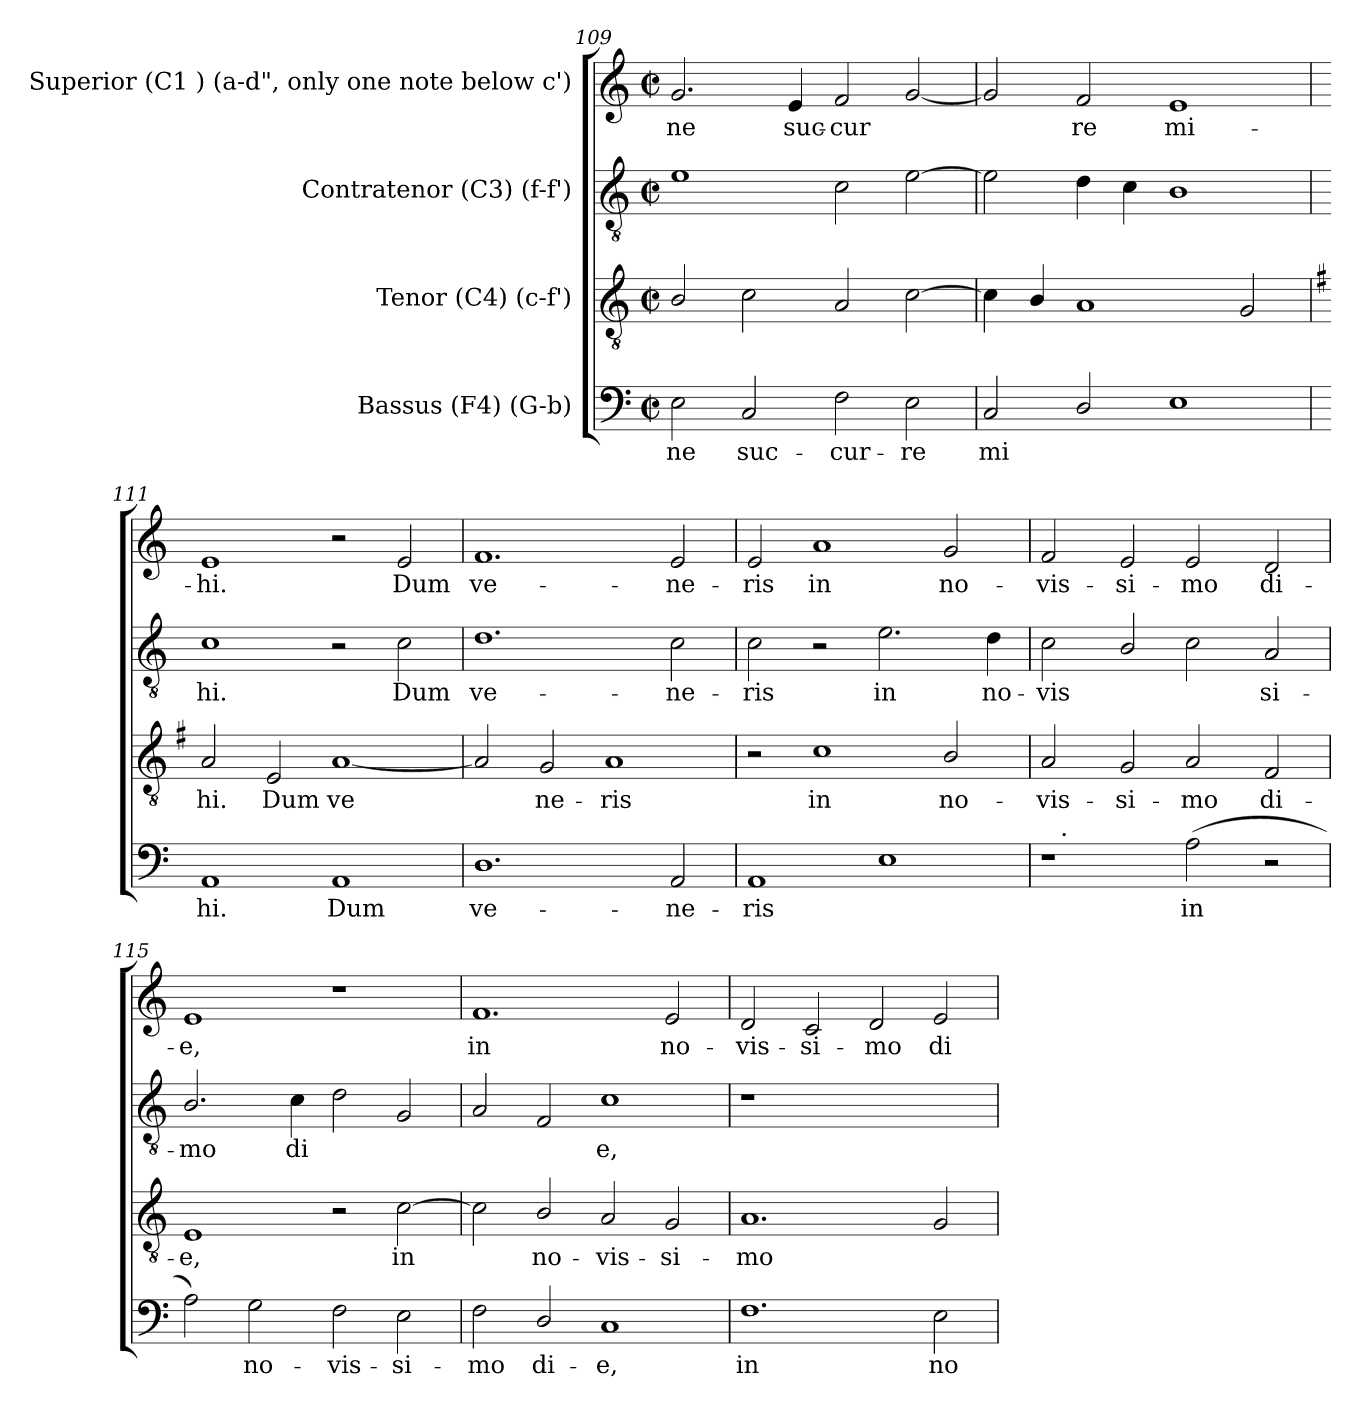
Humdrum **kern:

**kern	**text	**kern	**text	**kern	**text	**kern	**text
*part4	*part4	*part3	*part3	*part2	*part2	*part1	*part1
*staff4	*staff4	*staff3	*staff3	*staff2	*staff2	*staff1	*staff1
*I"Bassus (F4)  (G-b)	*	*I"Tenor (C4)  (c-f')	*	*I"Contratenor (C3)  (f-f')	*	*I"Superior (C1 )  (a-d", only one note below c')	*
!!LO:PB:g=z
*clefF4	*	*clefGv2	*	*clefGv2	*	*clefG2	*
*k[]	*	*k[]	*	*k[]	*	*k[]	*
*C:	*	*C:	*	*C:	*	*C:	*
*M2/2	*	*M2/2	*	*M2/2	*	*M2/2	*
*met(c|)	*	*met(c|)	*	*met(c|)	*	*met(c|)	*
=109	=109	=109	=109	=109	=109	=109	=109
!	!LO:LY:b:cj	!	!LO:LY:b:cj	!	!LO:LY:b:cj	!	!LO:LY:b:cj
2E\	-ne	2B/	--	1e	--	2.g/	-ne
!	!LO:LY:b:cj	!	!LO:LY:b:cj	!	!	!	!
2C/	suc-	2c\	--	.	.	.	.
!	!	!	!	!	!	!	!LO:LY:b:cj
.	.	.	.	.	.	4e/	suc-
!	!LO:LY:b:cj	!	!LO:LY:b:cj	!	!LO:LY:b:cj	!	!LO:LY:b:cj
2F\	-cur-	2A/	--	2c\	--	2f/	-cur-
!	!LO:LY:b:cj	!	!LO:LY:b:cj	!	!LO:LY:b:cj	!	!LO:LY:b:cj
2E\	-re	[>2c\	--	[>2e\	--	[<2g/	--
=110	=110	=110	=110	=110	=110	=110	=110
!	!LO:LY:b:cj	!	!LO:LY:b:cj	!	!LO:LY:b:cj	!	!LO:LY:b:cj
2C/	mi-	4c\]	--	2e\]	--	2g/]	--
!	!	!	!LO:LY:b:cj	!	!	!	!
.	.	4B/	--	.	.	.	.
!	!LO:LY:b:cj	!	!LO:LY:b:cj	!	!LO:LY:b:cj	!	!LO:LY:b:cj
2D/	--	1A	--	4d\	--	2f/	-re
!	!	!	!	!	!LO:LY:b:cj	!	!
.	.	.	.	4c\	--	.	.
!	!LO:LY:b:cj	!	!	!	!LO:LY:b:cj	!	!LO:LY:b:cj
1E	--	.	.	1B	--	1e	mi-
!	!	!	!LO:LY:b:cj	!	!	!	!
.	.	2G/	--	.	.	.	.
=111	=111	=111	=111	=111	=111	=111	=111
*	*	*k[f#]	*	*	*	*	*
*	*	*G:	*	*	*	*	*
!	!LO:LY:b:cj	!	!LO:LY:b:cj	!	!LO:LY:b:cj	!	!LO:LY:b:cj
1AA	-hi.	2A/	-hi.	1c	-hi.	1e	-hi.
!	!	!	!LO:LY:b:cj	!	!	!	!
.	.	2E/	Dum	.	.	.	.
!	!LO:LY:b:cj	!	!LO:LY:b:cj	!	!	!	!
1AA	Dum	[<1A	ve-	2r	.	2r	.
!	!	!	!	!	!LO:LY:b:cj	!	!LO:LY:b:cj
.	.	.	.	2c\	Dum	2e/	Dum
=112	=112	=112	=112	=112	=112	=112	=112
!	!LO:LY:b:cj	!	!LO:LY:b:cj	!	!LO:LY:b:cj	!	!LO:LY:b:cj
1.D	ve-	2A/]	--	1.d	ve-	1.f	ve-
!	!	!	!LO:LY:b:cj	!	!	!	!
.	.	2G/	-ne-	.	.	.	.
!	!	!	!LO:LY:b:cj	!	!	!	!
.	.	1A	-ris	.	.	.	.
!	!LO:LY:b:cj	!	!	!	!LO:LY:b:cj	!	!LO:LY:b:cj
2AA/	-ne-	.	.	2c\	-ne-	2e/	-ne-
!!LO:LB:g=z
=113	=113	=113	=113	=113	=113	=113	=113
*	*	*k[]	*	*	*	*	*
*	*	*C:	*	*	*	*	*
!	!LO:LY:b:cj	!	!	!	!LO:LY:b:cj	!	!LO:LY:b:cj
1AA	-ris	2r	.	2c\	-ris	2e/	-ris
!	!	!	!LO:LY:b:cj	!	!	!	!LO:LY:b:cj
.	.	1c	in	2r	.	1a	in
!	!LO:LY:b:cj	!	!	!	!LO:LY:b:cj	!	!
1E	.	.	.	2.e\	in	.	.
!	!	!	!LO:LY:b:cj	!	!	!	!LO:LY:b:cj
.	.	2B/	no-	.	.	2g/	no-
!	!	!	!	!	!LO:LY:b:cj	!	!
.	.	.	.	4d\	no-	.	.
=114	=114	=114	=114	=114	=114	=114	=114
!	!	!	!LO:LY:b:cj	!	!LO:LY:b:cj	!	!LO:LY:b:cj
*^	*	*	*	*	*	*	*
1r	16ryy	.	2A/	-vis-	2c\	-vis-	2f/	-vis-
!	!LO:TX:a:t=.	!	!	!	!	!	!	!
.	1ryy	.	.	.	.	.	.	.
!	!	!	!	!LO:LY:b:cj	!	!LO:LY:b:cj	!	!LO:LY:b:cj
.	.	.	2G/	-si-	2B/	--	2e/	-si-
!	!	!LO:LY:b:cj	!	!LO:LY:b:cj	!	!LO:LY:b:cj	!	!LO:LY:b:cj
(>2A\	.	in	2A/	-mo	2c\	--	2e/	-mo
.	2...ryy	.	.	.	.	.	.	.
!	!	!	!	!LO:LY:b:cj	!	!LO:LY:b:cj	!	!LO:LY:b:cj
2r	.	.	2F/	di-	2A/	-si-	2d/	di-
=115	=115	=115	=115	=115	=115	=115	=115	=115
!	!	!LO:LY:b:cj	!	!LO:LY:b:cj	!	!LO:LY:b:cj	!	!LO:LY:b:cj
*v	*v	*	*	*	*	*	*	*
2A\)	.	1E	-e,	2.B/	-mo	1e	-e,
!	!LO:LY:b:cj	!	!	!	!	!	!
2G\	no-	.	.	.	.	.	.
!	!	!	!	!	!LO:LY:b:cj	!	!
.	.	.	.	4c\	di-	.	.
!	!LO:LY:b:cj	!	!	!	!LO:LY:b:cj	!	!
2F\	-vis-	2r	.	2d\	--	1r	.
!	!LO:LY:b:cj	!	!LO:LY:b:cj	!	!LO:LY:b:cj	!	!
2E\	-si-	[>2c\	in	2G/	--	.	.
=116	=116	=116	=116	=116	=116	=116	=116
!	!LO:LY:b:cj	!	!LO:LY:b:cj	!	!LO:LY:b:cj	!	!LO:LY:b:cj
2F\	-mo	2c\]	.	2A/	--	1.f	in
!	!LO:LY:b:cj	!	!LO:LY:b:cj	!	!LO:LY:b:cj	!	!
2D/	di-	2B/	no-	2F/	--	.	.
!	!LO:LY:b:cj	!	!LO:LY:b:cj	!	!LO:LY:b:cj	!	!
1C	-e,	2A/	-vis-	1c	-e,	.	.
!	!	!	!LO:LY:b:cj	!	!	!	!LO:LY:b:cj
.	.	2G/	-si-	.	.	2e/	no-
!!LO:PB:g=z
=117	=117	=117	=117	=117	=117	=117	=117
!	!LO:LY:b:cj	!	!LO:LY:b:cj	!	!	!	!LO:LY:b:cj
1.F	in	1.A	-mo	1r	.	2d/	-vis-
!	!	!	!	!	!	!	!LO:LY:b:cj
.	.	.	.	.	.	2c/	-si-
!	!	!	!	!	!	!	!LO:LY:b:cj
.	.	.	.	1ryy	.	2d/	-mo
!	!LO:LY:b:cj	!	!LO:LY:b:cj	!	!	!	!LO:LY:b:cj
2E\	no-	2G/	.	.	.	2e/	di-
=	=	=	=	=	=	=	=
*-	*-	*-	*-	*-	*-	*-	*-
